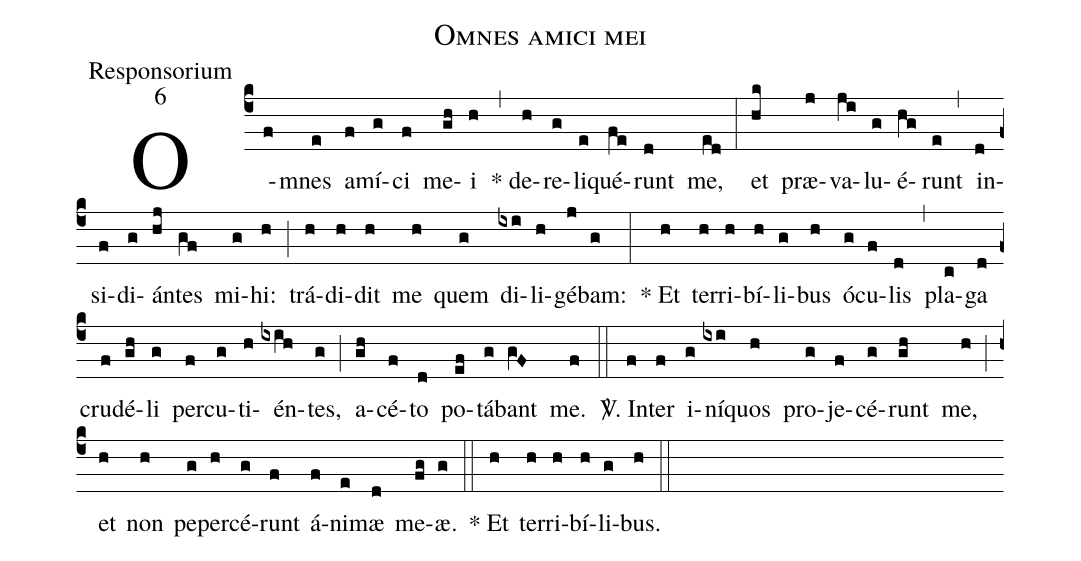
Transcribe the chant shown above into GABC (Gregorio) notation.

name:Omnes amici mei;
office-part:Responsorium;
mode:6;
%%
(c4)O(f)mnes(e) a(f)mí(g)ci(f) me(gh)i(h) (,) * de(h)re(g)li(e)qué(fe)runt(d) me,(ed) (:) et(hk) præ(j)va(ji)lu(g)é(hg)runt(e) (,) in(d)si(f)di(g)án(hj)tes(gf) mi(g)hi:(h) (;) trá(h)di(h)dit(h) me(h) quem(g) di(ixi)li(h)gé(j)bam:(g) (:) * Et(h) ter(h)ri(h)bí(h)li(g)bus(h) ó(g)cu(f)lis(d) (,) pla(c)ga(d) cru(f)dé(gh)li(g) per(f)cu(g)ti(h)én(ixih)tes,(g) (;) a(gh)cé(f)to(d) po(ef)tá(g)bant(gV!F) me.(f) (::) <sp>V/</sp>. In(f)ter(f) i(g)ní(ixi)quos(h) pro(g)je(f)cé(g)runt(gh) me,(h) (;) et(h) non(h) pe(g)per(h)cé(g)runt(f) á(f)ni(e)mæ(d) me(fg)æ.(g) (::) * Et(h) ter(h)ri(h)bí(h)li(g)bus.(h) (::)
